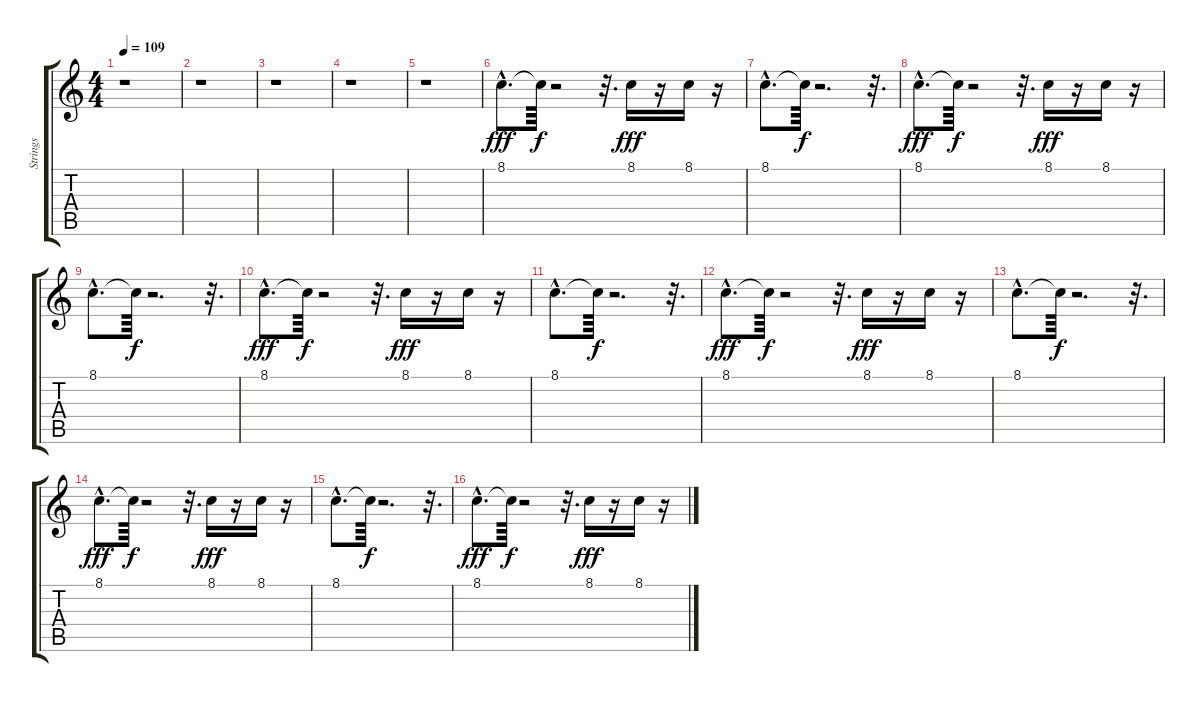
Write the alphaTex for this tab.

\track ("Strings" "Strings") {instrument stringensemble1}
\staff {score tabs}
\tuning (E4 B3 G3 D3 A2 E2) {hide}
\ts (4 4)
\tempo 109
\clef g2
\ks c
r.1{dy f} |
r.1 |
r.1 |
r.1 |
r.1 |
8.1{hac}.8{d dy fff} 8.1{t}.64{dy f} r.2 r.32{d} 8.1.16{dy fff} r.16 8.1.16 r.16 |
8.1{hac}.8{d} 8.1{t}.64{dy f} r.2{d} r.32{d} |
8.1{hac}.8{d dy fff} 8.1{t}.64{dy f} r.2 r.32{d} 8.1.16{dy fff} r.16 8.1.16 r.16 |
8.1{hac}.8{d} 8.1{t}.64{dy f} r.2{d} r.32{d} |
8.1{hac}.8{d dy fff} 8.1{t}.64{dy f} r.2 r.32{d} 8.1.16{dy fff} r.16 8.1.16 r.16 |
8.1{hac}.8{d} 8.1{t}.64{dy f} r.2{d} r.32{d} |
8.1{hac}.8{d dy fff} 8.1{t}.64{dy f} r.2 r.32{d} 8.1.16{dy fff} r.16 8.1.16 r.16 |
8.1{hac}.8{d} 8.1{t}.64{dy f} r.2{d} r.32{d} |
8.1{hac}.8{d dy fff} 8.1{t}.64{dy f} r.2 r.32{d} 8.1.16{dy fff} r.16 8.1.16 r.16 |
8.1{hac}.8{d} 8.1{t}.64{dy f} r.2{d} r.32{d} |
8.1{hac}.8{d dy fff} 8.1{t}.64{dy f} r.2 r.32{d} 8.1.16{dy fff} r.16 8.1.16 r.16
